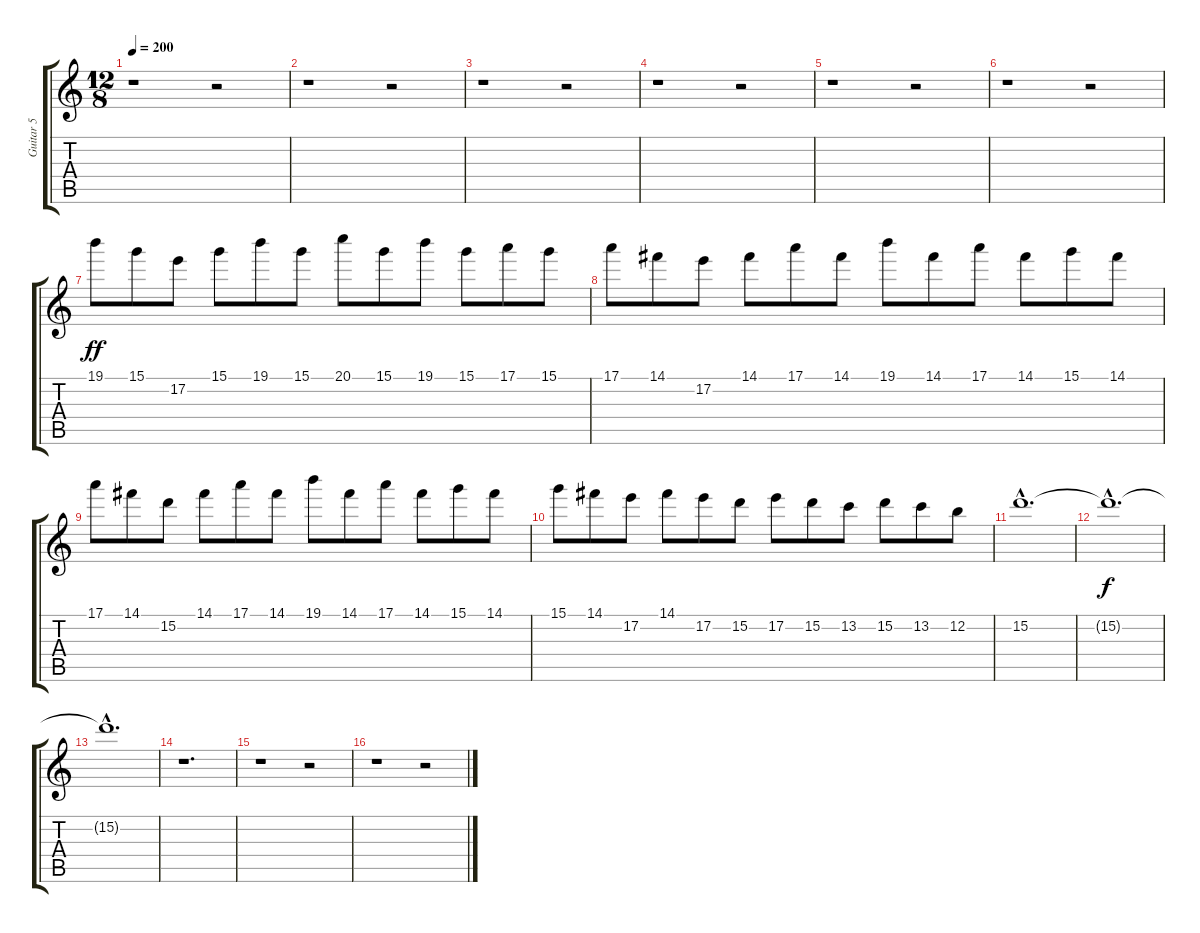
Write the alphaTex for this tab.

\track ("Guitar 5" "Guitar 5") {instrument distortionguitar}
\staff {score tabs}
\tuning (E4 B3 G3 D3 A2 D2) {hide}
\ts (12 8)
\tempo 200
\clef g2
\ks c
r.1{dy ff} r.2 |
r.1 r.2 |
r.1 r.2 |
r.1 r.2 |
r.1 r.2 |
r.1 r.2 |
19.1.8 15.1.8 17.2.8 15.1.8 19.1.8 15.1.8 20.1.8 15.1.8 19.1.8 15.1.8 17.1.8 15.1.8 |
17.1.8 14.1.8 17.2.8 14.1.8 17.1.8 14.1.8 19.1.8 14.1.8 17.1.8 14.1.8 15.1.8 14.1.8 |
17.1.8 14.1.8 15.2.8 14.1.8 17.1.8 14.1.8 19.1.8 14.1.8 17.1.8 14.1.8 15.1.8 14.1.8 |
15.1.8 14.1.8 17.2.8 14.1.8 17.2.8 15.2.8 17.2.8 15.2.8 13.2.8 15.2.8 13.2.8 12.2.8 |
15.2{hac}.1{d} |
15.2{hac t}.1{d dy f} |
15.2{hac t}.1{d} |
r.1{d} |
r.1 r.2 |
r.1 r.2
